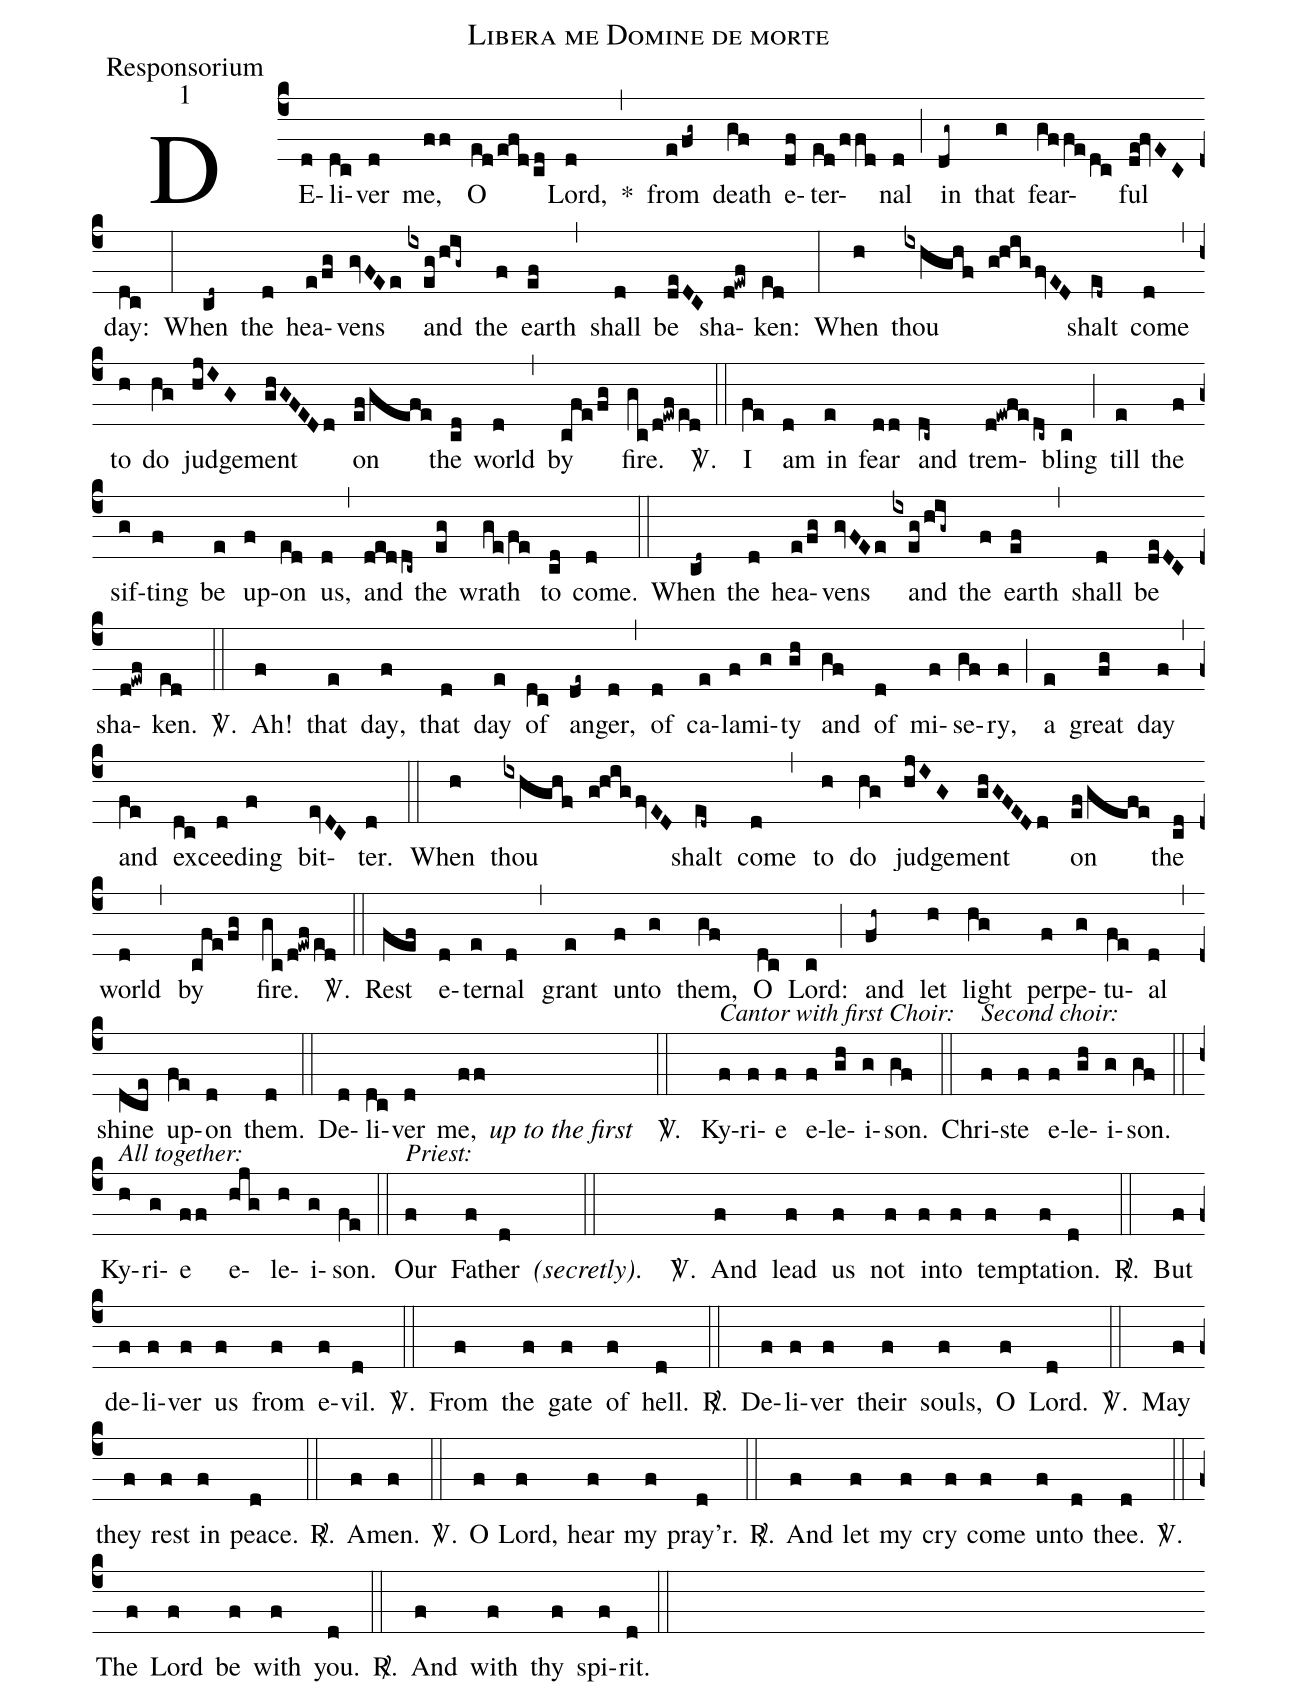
name:Libera me Domine de morte;
office-part:Responsorium;
mode:1;
%%
(c4) DE(d)li(dc)ver(d) me,(ff) O(ed/efd/cd) Lord,(d) *(,) from(e/fg~) death(gf) e(df)ter(ed/ffd)nal(d) (;) in(dg~) that(g) fear(gffe/dc)ful(de!fvEC) day:(dc) (:) When(cd~) the(d) hea(e/fg)vens(gvFEe) and(ixeg/hig~) the(f) earth(ef) (,) shall(d) be(deDC) sha(d!ewf)ken:(ed) (:) When(h) thou(ixhghf g!hig/fvED) shalt(ed~) come(d) (,) to(h) do(hg) judge(hjIG)ment(ghGFEDd) on(ef/gefe) the(cd) world(d) (,) by(cfe/fg) fire.(gc/d!ewf/ed) <sp>V/</sp>.(::) I(fe) am(d) in(e) fear(dd) and(dc~) trem(d!ewfe/dc~)bling(c) (;) till(e) the(f) sif(g)ting(f) be(e) up(f)on(ed) us,(d) (,) and(deddc~) the(eg) wrath(ge/fe) to(cd) come.(d) (::) When(cd~) the(d) hea(e/fg)vens(gvFEe) and(ixeg/hig~) the(f) earth(ef) (,) shall(d) be(deDC) sha(d!ewf)ken.(ed) <sp>V/</sp>.(::) Ah!(f) that(e) day,(f) that(d) day(e) of(dc) an(de~)ger,(d) (,) of(d) ca(e)la(f)mi(g)ty(gh) and(gf) of(d) mi(f)se(gf)ry,(f) (;) a(e) great(fg) day(f) (,) and(fe) ex(dc)cee(d)ding(f) bit(evDC)ter.(d) (::) When(h) thou(ixhghf g!hig/fvED) shalt(ed~) come(d) (,) to(h) do(hg) judge(hjIG)ment(ghGFEDd) on(ef/gefe) the(cd) world(d) (,) by(cfe/fg) fire.(gc/d!ewf/ed) <sp>V/</sp>.(::) Rest(fef) e(d)ter(e)nal(d) (,) grant(e) un(f)to(g) them,(gf) O(dc) Lord:(c) (;) and(fh~) let(h) light(hg) per(f)pe(g)tu(fe)al(d) (,) shine(dce) up(fe)on(d) them.(d) (::) De(d)li(dc)ver(d) me,(ff) <i>up to the first</i>() <sp>V/</sp>. (::) <alt>Cantor with first Choir:</alt>Ky(f)ri(f)e(f) e(f)le(gh)i(g)son.(gf) (::) <alt>Second choir:</alt>Chri(f)ste(f) e(f)le(gh)i(g)son.(gf) (::) <alt>All together:</alt>Ky(h)ri(g)e(ff) e(hjg)le(h)i(g)son.(fe) (::) <alt>Priest:</alt>Our(f) Fa(f)ther(d) <i><v>(</v>secretly<v>)</v></i>.(::) <sp>V/</sp>.() And(f) lead(f) us(f) not(f) in(f)to(f) temp(f)ta(f)tion.(d) <sp>R/</sp>.(::) But(f) de(f)li(f)ver(f) us(f) from(f) e(f)vil.(d) <sp>V/</sp>.(::) From(f) the(f) gate(f) of(f) hell.(d) <sp>R/</sp>.(::) De(f)li(f)ver(f) their(f) souls,(f) O(f) Lord.(d) <sp>V/</sp>.(::) May(f) they(f) rest(f) in(f) peace.(d) <sp>R/</sp>.(::) A(f)men.(f) <sp>V/</sp>.(::) O(f) Lord,(f) hear(f) my(f) pray'r.(d) <sp>R/</sp>.(::) And(f) let(f) my(f) cry(f) come(f) un(f)to(d) thee.(d) <sp>V/</sp>.(::) The(f) Lord(f) be(f) with(f) you.(d) <sp>R/</sp>.(::) And(f) with(f) thy(f) spi(f)rit.(d) (::)
